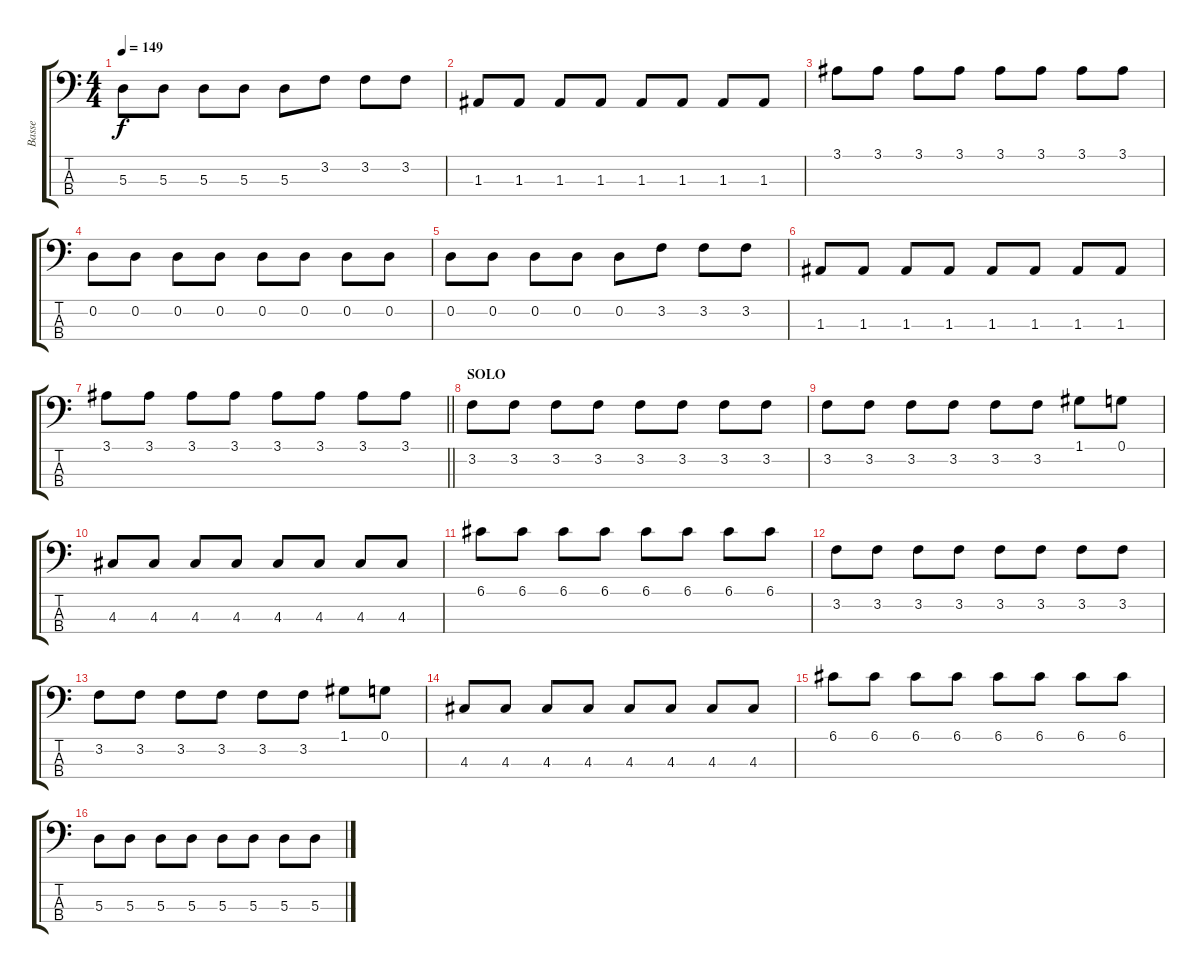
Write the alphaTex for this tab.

\track ("Basse" "Basse") {instrument electricbassfinger}
\staff {score tabs}
\tuning (G2 D2 A1 E1) {hide}
\ts (4 4)
\tempo 149
\clef f4
\ks c
5.3.8{dy f} 5.3.8 5.3.8 5.3.8 5.3.8 3.2.8 3.2.8 3.2.8 |
1.3.8 1.3.8 1.3.8 1.3.8 1.3.8 1.3.8 1.3.8 1.3.8 |
3.1.8 3.1.8 3.1.8 3.1.8 3.1.8 3.1.8 3.1.8 3.1.8 |
0.2.8 0.2.8 0.2.8 0.2.8 0.2.8 0.2.8 0.2.8 0.2.8 |
0.2.8 0.2.8 0.2.8 0.2.8 0.2.8 3.2.8 3.2.8 3.2.8 |
1.3.8 1.3.8 1.3.8 1.3.8 1.3.8 1.3.8 1.3.8 1.3.8 |
\barLineRight lightlight
3.1.8 3.1.8 3.1.8 3.1.8 3.1.8 3.1.8 3.1.8 3.1.8 |
\section ("" "SOLO")
3.2.8 3.2.8 3.2.8 3.2.8 3.2.8 3.2.8 3.2.8 3.2.8 |
3.2.8 3.2.8 3.2.8 3.2.8 3.2.8 3.2.8 1.1.8 0.1.8 |
4.3.8 4.3.8 4.3.8 4.3.8 4.3.8 4.3.8 4.3.8 4.3.8 |
6.1.8 6.1.8 6.1.8 6.1.8 6.1.8 6.1.8 6.1.8 6.1.8 |
3.2.8 3.2.8 3.2.8 3.2.8 3.2.8 3.2.8 3.2.8 3.2.8 |
3.2.8 3.2.8 3.2.8 3.2.8 3.2.8 3.2.8 1.1.8 0.1.8 |
4.3.8 4.3.8 4.3.8 4.3.8 4.3.8 4.3.8 4.3.8 4.3.8 |
6.1.8 6.1.8 6.1.8 6.1.8 6.1.8 6.1.8 6.1.8 6.1.8 |
5.3.8 5.3.8 5.3.8 5.3.8 5.3.8 5.3.8 5.3.8 5.3.8
